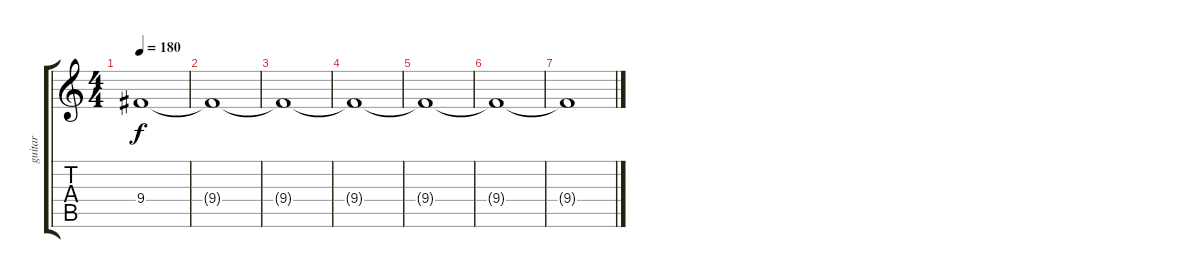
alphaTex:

\track ("guitar" "guitar") {instrument distortionguitar}
\staff {score tabs}
\tuning (B3 Gb3 D3 A2 E2 B1) {hide}
\ts (4 4)
\tempo 180
\clef g2
\ks c
9.4{t}.1{dy f} |
9.4{t}.1 |
9.4{t}.1 |
9.4{t}.1 |
9.4{t}.1 |
9.4{t}.1 |
9.4{t}.1
